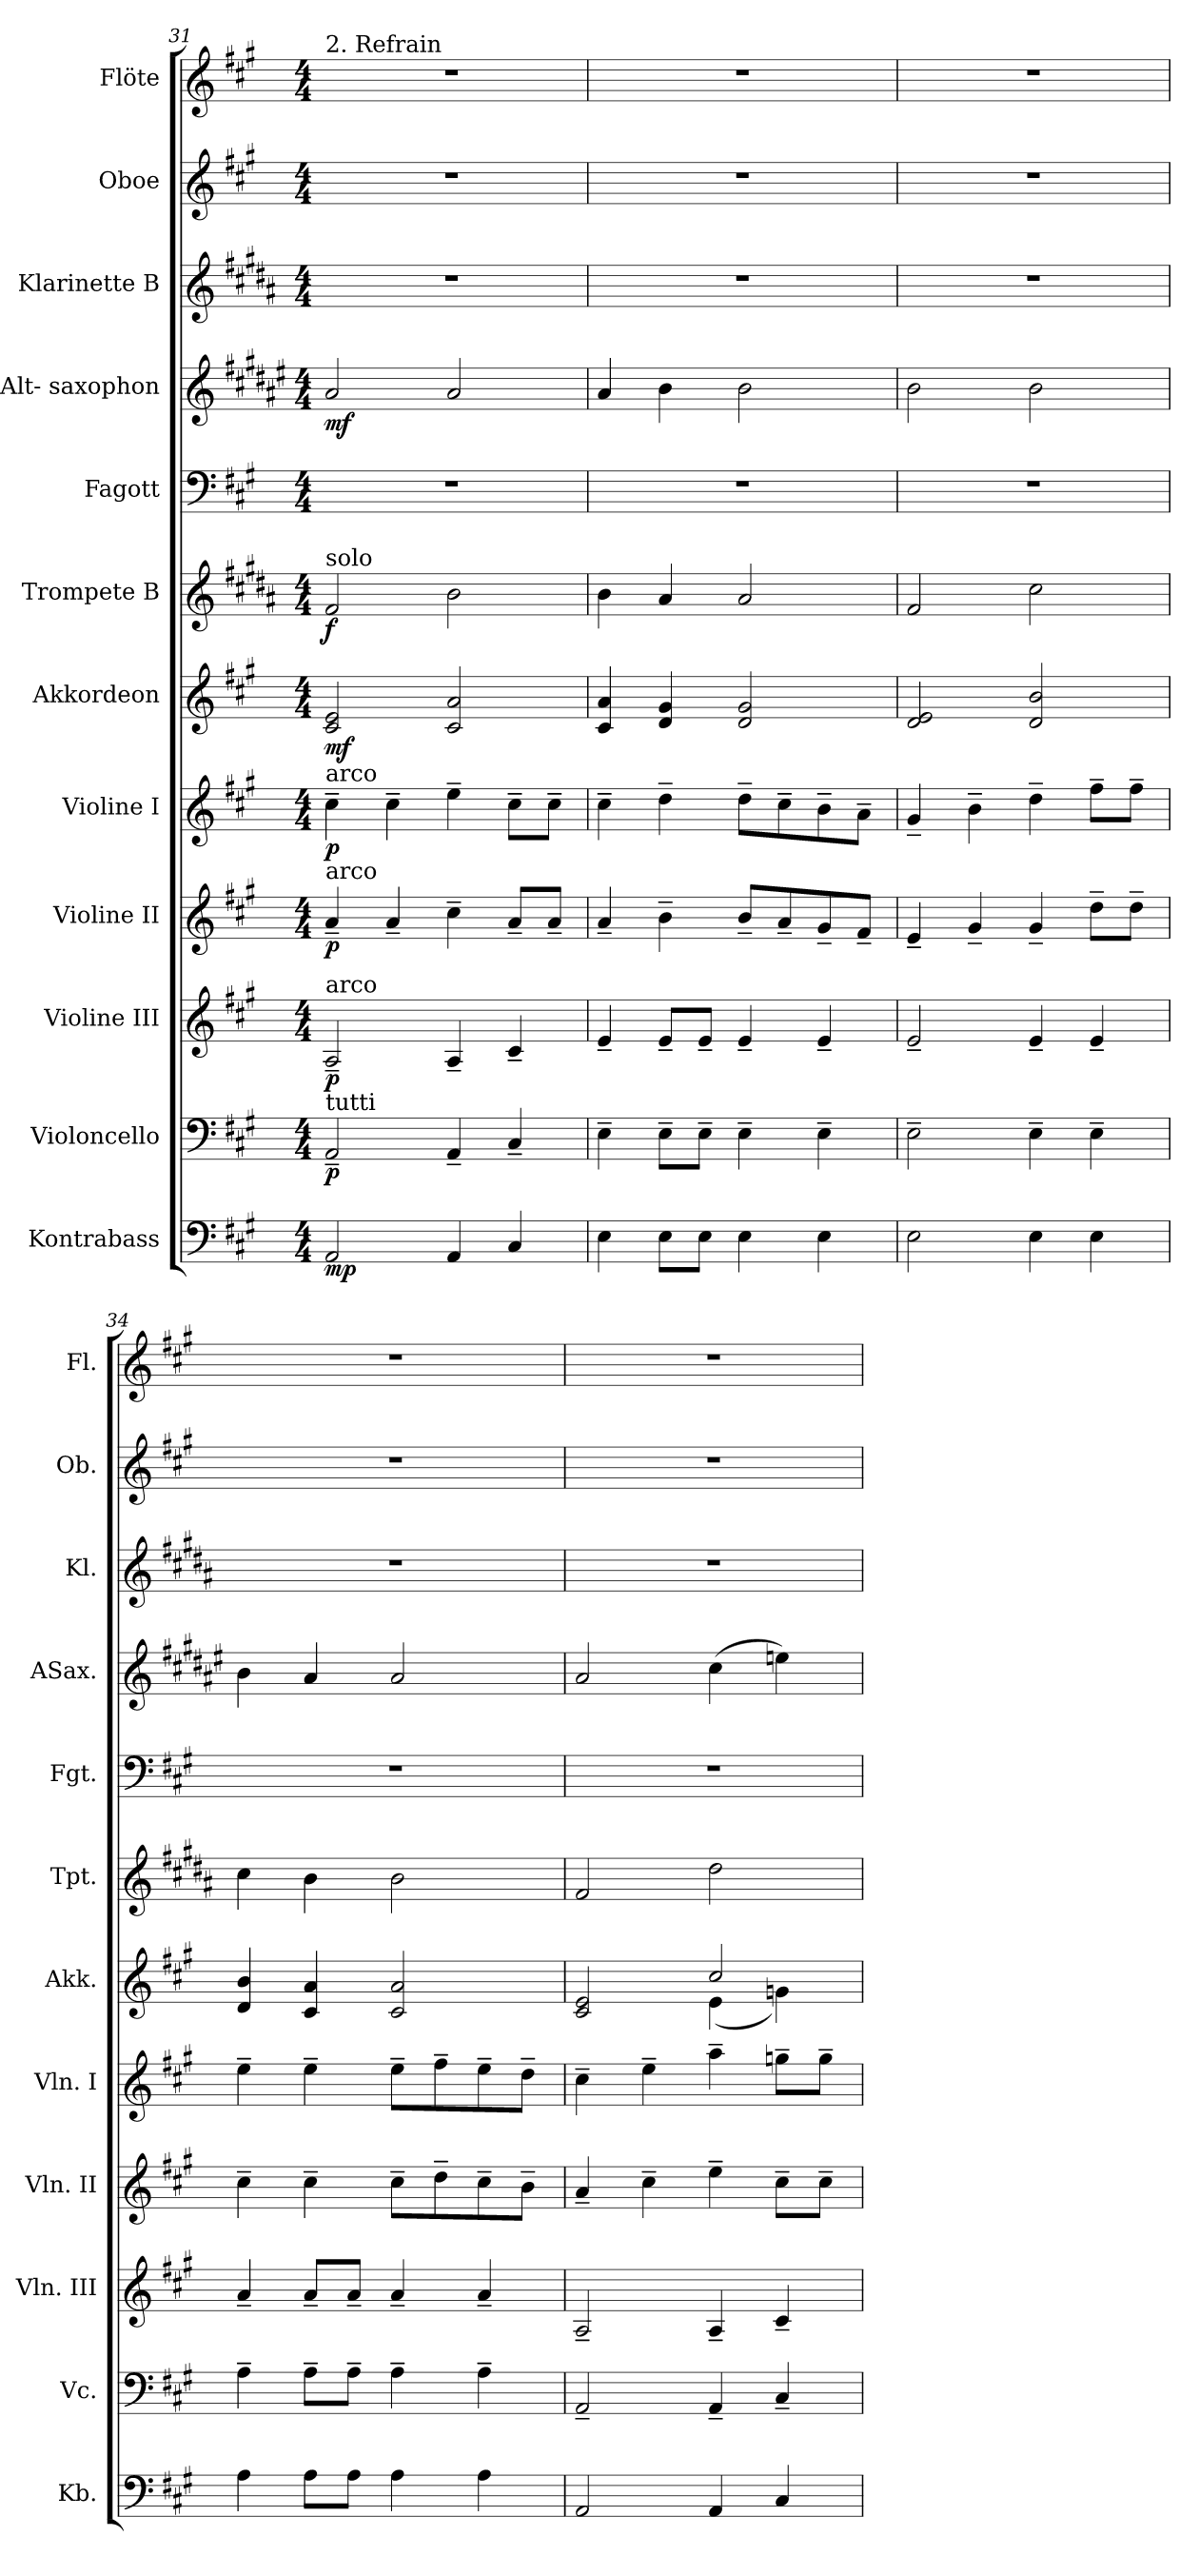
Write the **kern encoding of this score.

**kern	**dynam	**kern	**dynam	**kern	**dynam	**kern	**dynam	**kern	**dynam	**kern	**dynam	**kern	**dynam	**kern	**kern	**dynam	**kern	**kern	**kern
*part12	*part12	*part11	*part11	*part10	*part10	*part9	*part9	*part8	*part8	*part7	*part7	*part6	*part6	*part5	*part4	*part4	*part3	*part2	*part1
*staff12	*staff12	*staff11	*staff11	*staff10	*staff10	*staff9	*staff9	*staff8	*staff8	*staff7	*staff7	*staff6	*staff6	*staff5	*staff4	*staff4	*staff3	*staff2	*staff1
*I"Kontrabass	*	*I"Violoncello	*	*I"Violine III	*	*I"Violine II	*	*I"Violine I	*	*I"Akkordeon	*	*I"Trompete B	*	*I"Fagott	*I"Alt- saxophon	*	*I"Klarinette B	*I"Oboe	*I"Flöte
*I'Kb.	*	*I'Vc.	*	*I'Vln. III	*	*I'Vln. II	*	*I'Vln. I	*	*I'Akk.	*	*I'Tpt.	*	*I'Fgt.	*I'ASax.	*	*I'Kl.	*I'Ob.	*I'Fl.
*clefF4	*	*clefF4	*	*clefG2	*	*clefG2	*	*clefG2	*	*clefG2	*	*clefG2	*	*clefF4	*clefG2	*	*clefG2	*clefG2	*clefG2
*ITrd7c12	*	*	*	*	*	*	*	*	*	*	*	*ITrd1c2	*	*	*ITrd5c9	*	*ITrd1c2	*	*
*k[f#c#g#]	*	*k[f#c#g#]	*	*k[f#c#g#]	*	*k[f#c#g#]	*	*k[f#c#g#]	*	*k[f#c#g#]	*	*k[f#c#g#]	*	*k[f#c#g#]	*k[f#c#g#]	*	*k[f#c#g#]	*k[f#c#g#]	*k[f#c#g#]
*A:	*	*A:	*	*A:	*	*A:	*	*A:	*	*A:	*	*A:	*	*A:	*A:	*	*A:	*A:	*A:
*M4/4	*	*M4/4	*	*M4/4	*	*M4/4	*	*M4/4	*	*M4/4	*	*M4/4	*	*M4/4	*M4/4	*	*M4/4	*M4/4	*M4/4
=31	=31	=31	=31	=31	=31	=31	=31	=31	=31	=31	=31	=31	=31	=31	=31	=31	=31	=31	=31
!	!	!	!	!	!	!	!	!	!	!	!	!	!	!	!	!	!	!	!LO:TX:a:t=2. Refrain
!	!	!	!	!	!	!	!	!	!	!	!	!LO:TX:a:t=solo	!	!	!	!	!	!	!
!	!	!	!	!	!	!	!	!LO:TX:a:t=arco	!	!	!	!	!	!	!	!	!	!	!
!	!	!	!	!	!	!LO:TX:a:t=arco	!	!	!	!	!	!	!	!	!	!	!	!	!
!	!	!	!	!LO:TX:a:t=arco	!	!	!	!	!	!	!	!	!	!	!	!	!	!	!
!	!	!LO:TX:a:t=tutti	!	!	!	!	!	!	!	!	!	!	!	!	!	!	!	!	!
2AAAi/	mp	2AA~i/	p	2A~i/	p	4a~i/	p	4cc#~i\	p	2c#i/ 2ei	mf	2ei/	f	1r	2c#i/	mf	1r	1r	1r
.	.	.	.	.	.	4a~i/	.	4cc#~i\	.	.	.	.	.	.	.	.	.	.	.
4AAAi/	.	4AA~i/	.	4A~i/	.	4cc#~i\	.	4ee~i\	.	2c#i/ 2ai	.	2ai\	.	.	2c#i/	.	.	.	.
4CC#i/	.	4C#~i/	.	4c#~i/	.	8a~i/L	.	8cc#~i\L	.	.	.	.	.	.	.	.	.	.	.
.	.	.	.	.	.	8a~i/J	.	8cc#~i\J	.	.	.	.	.	.	.	.	.	.	.
=32	=32	=32	=32	=32	=32	=32	=32	=32	=32	=32	=32	=32	=32	=32	=32	=32	=32	=32	=32
4EEi\	.	4E~i\	.	4e~i/	.	4a~i/	.	4cc#~i\	.	4c#i/ 4ai	.	4ai\	.	1r	4c#i/	.	1r	1r	1r
8EEi\L	.	8E~i\L	.	8e~i/L	.	4b~i\	.	4dd~i\	.	4di/ 4g#i	.	4g#i/	.	.	4di\	.	.	.	.
8EEi\J	.	8E~i\J	.	8e~i/J	.	.	.	.	.	.	.	.	.	.	.	.	.	.	.
4EEi\	.	4E~i\	.	4e~i/	.	8b~i/L	.	8dd~i\L	.	2di/ 2g#i	.	2g#i/	.	.	2di\	.	.	.	.
.	.	.	.	.	.	8a~i/	.	8cc#~i\	.	.	.	.	.	.	.	.	.	.	.
4EEi\	.	4E~i\	.	4e~i/	.	8g#~i/	.	8b~i\	.	.	.	.	.	.	.	.	.	.	.
.	.	.	.	.	.	8f#~i/J	.	8a~i\J	.	.	.	.	.	.	.	.	.	.	.
=33	=33	=33	=33	=33	=33	=33	=33	=33	=33	=33	=33	=33	=33	=33	=33	=33	=33	=33	=33
2EEi\	.	2E~i\	.	2e~i/	.	4e~i/	.	4g#~i/	.	2di/ 2ei	.	2ei/	.	1r	2di\	.	1r	1r	1r
.	.	.	.	.	.	4g#~i/	.	4b~i\	.	.	.	.	.	.	.	.	.	.	.
4EEi\	.	4E~i\	.	4e~i/	.	4g#~i/	.	4dd~i\	.	2di/ 2bi	.	2bi\	.	.	2di\	.	.	.	.
4EEi\	.	4E~i\	.	4e~i/	.	8dd~i\L	.	8ff#~i\L	.	.	.	.	.	.	.	.	.	.	.
.	.	.	.	.	.	8dd~i\J	.	8ff#~i\J	.	.	.	.	.	.	.	.	.	.	.
!!LO:PB:g=z
=34	=34	=34	=34	=34	=34	=34	=34	=34	=34	=34	=34	=34	=34	=34	=34	=34	=34	=34	=34
4AAi\	.	4A~i\	.	4a~i/	.	4cc#~i\	.	4ee~i\	.	4di/ 4bi	.	4bi\	.	1r	4di\	.	1r	1r	1r
8AAi\L	.	8A~i\L	.	8a~i/L	.	4cc#~i\	.	4ee~i\	.	4c#i/ 4ai	.	4ai\	.	.	4c#i/	.	.	.	.
8AAi\J	.	8A~i\J	.	8a~i/J	.	.	.	.	.	.	.	.	.	.	.	.	.	.	.
4AAi\	.	4A~i\	.	4a~i/	.	8cc#~i\L	.	8ee~i\L	.	2c#i/ 2ai	.	2ai\	.	.	2c#i/	.	.	.	.
.	.	.	.	.	.	8dd~i\	.	8ff#~i\	.	.	.	.	.	.	.	.	.	.	.
4AAi\	.	4A~i\	.	4a~i/	.	8cc#~i\	.	8ee~i\	.	.	.	.	.	.	.	.	.	.	.
.	.	.	.	.	.	8b~i\J	.	8dd~i\J	.	.	.	.	.	.	.	.	.	.	.
=35	=35	=35	=35	=35	=35	=35	=35	=35	=35	=35	=35	=35	=35	=35	=35	=35	=35	=35	=35
*	*	*	*	*	*	*	*	*	*	*^	*	*	*	*	*	*	*	*	*
2AAAi/	.	2AA~i/	.	2A~i/	.	4a~i/	.	4cc#~i\	.	2c#i/ 2ei	2ryy	.	2ei/	.	1r	2c#i/	.	1r	1r	1r
.	.	.	.	.	.	4cc#~i\	.	4ee~i\	.	.	.	.	.	.	.	.	.	.	.	.
4AAAi/	.	4AA~i/	.	4A~i/	.	4ee~i\	.	4aa~i\	.	2cc#i/	(4ei\	.	2cc#i\	.	.	(4ei\	.	.	.	.
4CC#i/	.	4C#~i/	.	4c#~i/	.	8cc#~i\L	.	8ggn~i\L	.	.	4gni\)	.	.	.	.	4gni\)	.	.	.	.
.	.	.	.	.	.	8cc#~i\J	.	8gg~i\J	.	.	.	.	.	.	.	.	.	.	.	.
*	*	*	*	*	*	*	*	*	*	*v	*v	*	*	*	*	*	*	*	*	*
=	=	=	=	=	=	=	=	=	=	=	=	=	=	=	=	=	=	=	=
*-	*-	*-	*-	*-	*-	*-	*-	*-	*-	*-	*-	*-	*-	*-	*-	*-	*-	*-	*-
